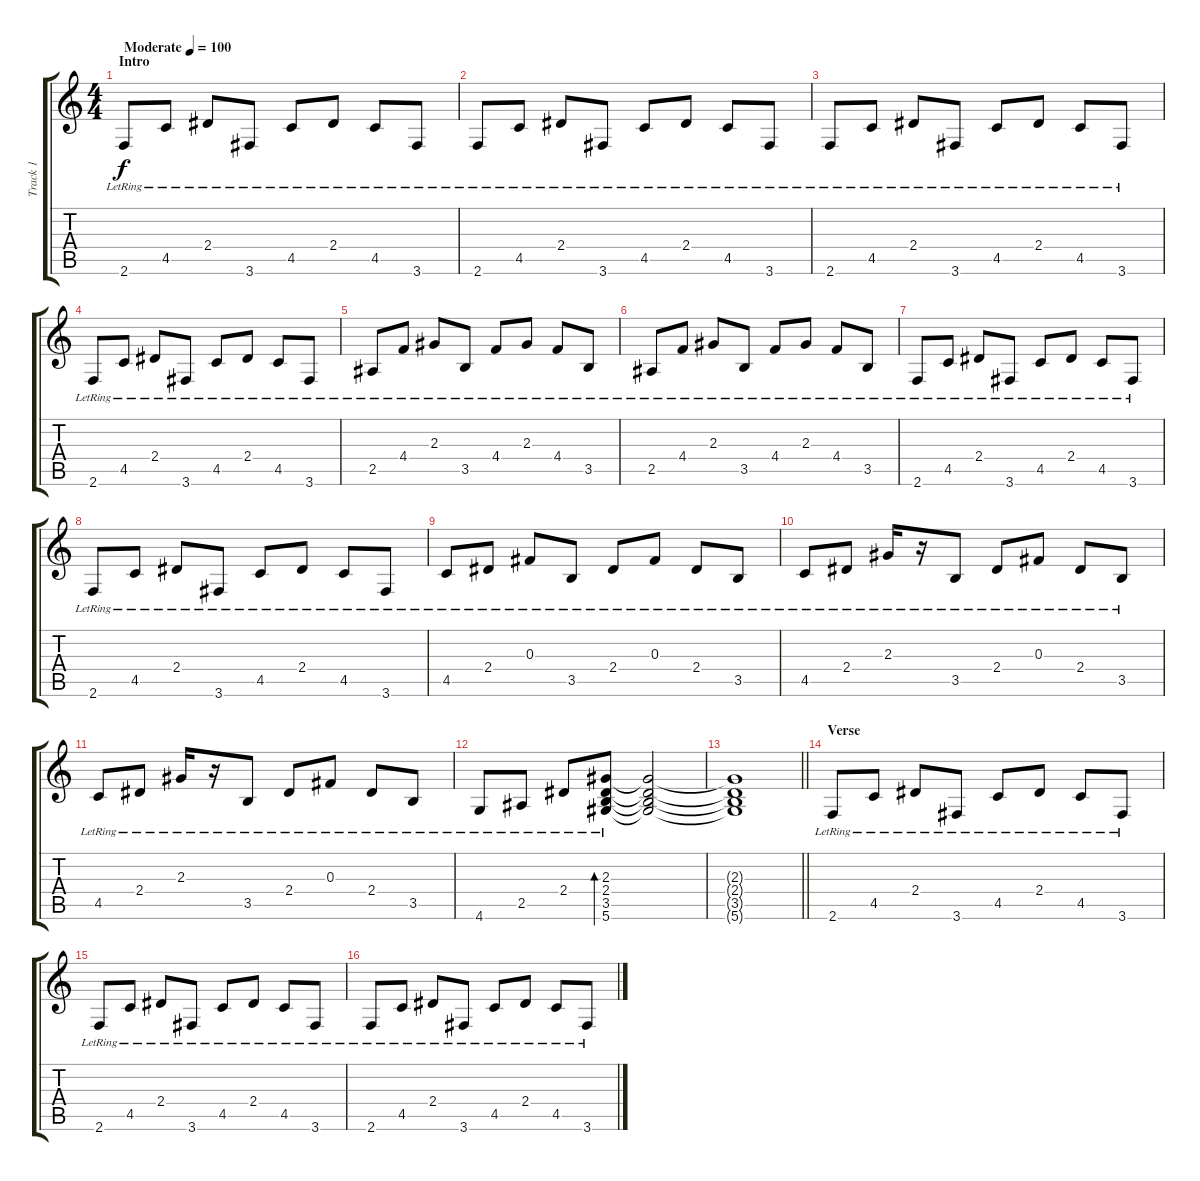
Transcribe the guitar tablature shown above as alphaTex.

\track ("Track 1" "Track 1") {instrument electricguitarclean}
\staff {score tabs}
\tuning (Eb4 Bb3 Gb3 Db3 Ab2 Eb2) {hide}
\ts (4 4)
\section ("" "Intro")
\tempo (100 "Moderate")
\clef g2
\ks c
2.6{lr}.8{dy f instrument electricguitarclean} 4.5{lr}.8 2.4{lr}.8 3.6{lr}.8 4.5{lr}.8 2.4{lr}.8 4.5{lr}.8 3.6{lr}.8 |
2.6{lr}.8 4.5{lr}.8 2.4{lr}.8 3.6{lr}.8 4.5{lr}.8 2.4{lr}.8 4.5{lr}.8 3.6{lr}.8 |
2.6{lr}.8 4.5{lr}.8 2.4{lr}.8 3.6{lr}.8 4.5{lr}.8 2.4{lr}.8 4.5{lr}.8 3.6{lr}.8 |
2.6{lr}.8 4.5{lr}.8 2.4{lr}.8 3.6{lr}.8 4.5{lr}.8 2.4{lr}.8 4.5{lr}.8 3.6{lr}.8 |
2.5{lr}.8 4.4{lr}.8 2.3{lr}.8 3.5{lr}.8 4.4{lr}.8 2.3{lr}.8 4.4{lr}.8 3.5{lr}.8 |
2.5{lr}.8 4.4{lr}.8 2.3{lr}.8 3.5{lr}.8 4.4{lr}.8 2.3{lr}.8 4.4{lr}.8 3.5{lr}.8 |
2.6{lr}.8 4.5{lr}.8 2.4{lr}.8 3.6{lr}.8 4.5{lr}.8 2.4{lr}.8 4.5{lr}.8 3.6{lr}.8 |
2.6{lr}.8 4.5{lr}.8 2.4{lr}.8 3.6{lr}.8 4.5{lr}.8 2.4{lr}.8 4.5{lr}.8 3.6{lr}.8 |
4.5{lr}.8 2.4{lr}.8 0.3{lr}.8 3.5{lr}.8 2.4{lr}.8 0.3{lr}.8 2.4{lr}.8 3.5{lr}.8 |
4.5{lr}.8 2.4{lr}.8 2.3{lr}.16 r.16 3.5{lr}.8 2.4{lr}.8 0.3{lr}.8 2.4{lr}.8 3.5{lr}.8 |
4.5{lr}.8 2.4{lr}.8 2.3{lr}.16 r.16 3.5{lr}.8 2.4{lr}.8 0.3{lr}.8 2.4{lr}.8 3.5{lr}.8 |
4.6{lr}.8 2.5{lr}.8 2.4{lr}.8 (2.3{lr} 2.4{lr} 3.5{lr} 5.6{lr}).8{bd 60} (2.3{t} 2.4{t} 3.5{t} 5.6{t}).2 |
\barLineRight lightlight
(2.3{t} 2.4{t} 3.5{t} 5.6{t}).1 |
\section ("" "Verse")
2.6{lr}.8 4.5{lr}.8 2.4{lr}.8 3.6{lr}.8 4.5{lr}.8 2.4{lr}.8 4.5{lr}.8 3.6{lr}.8 |
2.6{lr}.8 4.5{lr}.8 2.4{lr}.8 3.6{lr}.8 4.5{lr}.8 2.4{lr}.8 4.5{lr}.8 3.6{lr}.8 |
2.6{lr}.8 4.5{lr}.8 2.4{lr}.8 3.6{lr}.8 4.5{lr}.8 2.4{lr}.8 4.5{lr}.8 3.6{lr}.8
